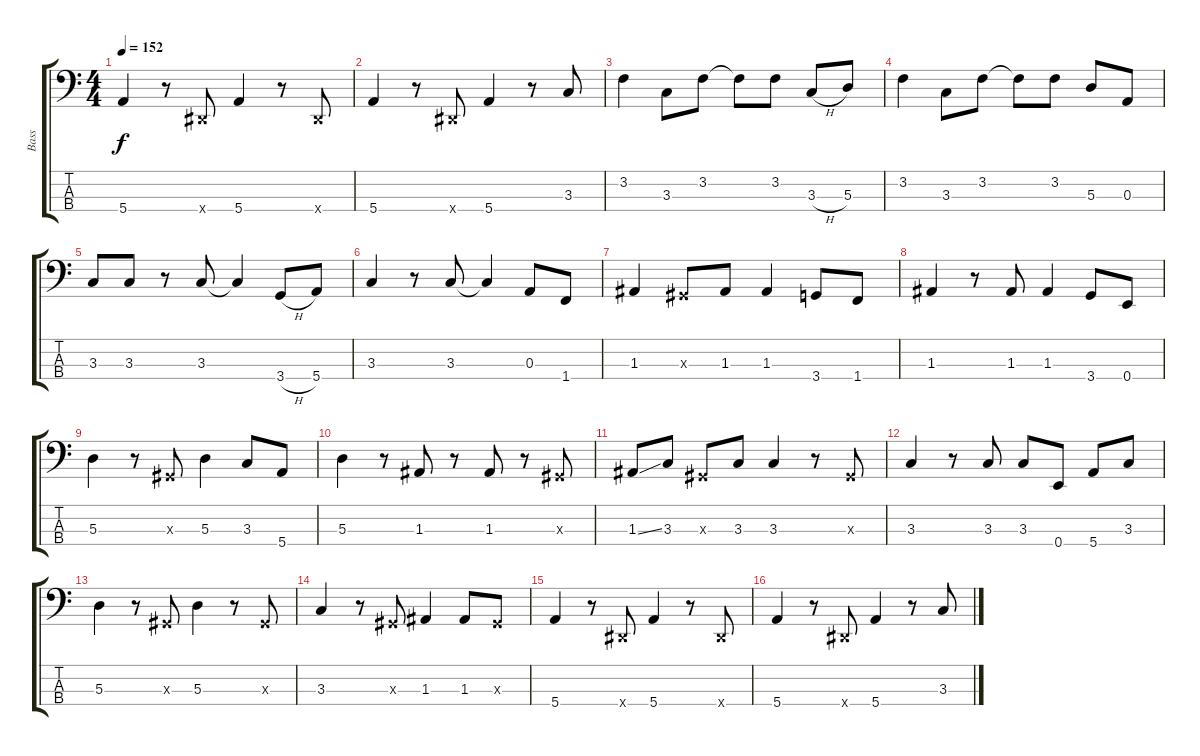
\track ("Bass" "Bass") {instrument electricbassfinger}
\staff {score tabs}
\tuning (G2 D2 A1 E1) {hide}
\ts (4 4)
\tempo 152
\clef f4
\ks c
5.4.4{dy f} r.8 -1.4{x}.8 5.4.4 r.8 -1.4{x}.8 |
5.4.4 r.8 -1.4{x}.8 5.4.4 r.8 3.3.8 |
3.2.4 3.3.8 3.2.8 3.2{t}.8 3.2.8 3.3{h}.8 5.3.8 |
3.2.4 3.3.8 3.2.8 3.2{t}.8 3.2.8 5.3.8 0.3.8 |
3.3.8 3.3.8 r.8 3.3.8 3.3{t}.4 3.4{h}.8 5.4.8 |
3.3.4 r.8 3.3.8 3.3{t}.4 0.3.8 1.4.8 |
1.3.4 -1.3{x}.8 1.3.8 1.3.4 3.4.8 1.4.8 |
1.3.4 r.8 1.3.8 1.3.4 3.4.8 0.4.8 |
5.3.4 r.8 -1.3{x}.8 5.3.4 3.3.8 5.4.8 |
5.3.4 r.8 1.3.8 r.8 1.3.8 r.8 -1.3{x}.8 |
1.3{ss}.8 3.3.8 -1.3{x}.8 3.3.8 3.3.4 r.8 -1.3{x}.8 |
3.3.4 r.8 3.3.8 3.3.8 0.4.8 5.4.8 3.3.8 |
5.3.4 r.8 -1.3{x}.8 5.3.4 r.8 -1.3{x}.8 |
3.3.4 r.8 -1.3{x}.8 1.3.4 1.3.8 -1.3{x}.8 |
5.4.4 r.8 -1.4{x}.8 5.4.4 r.8 -1.4{x}.8 |
5.4.4 r.8 -1.4{x}.8 5.4.4 r.8 3.3.8
